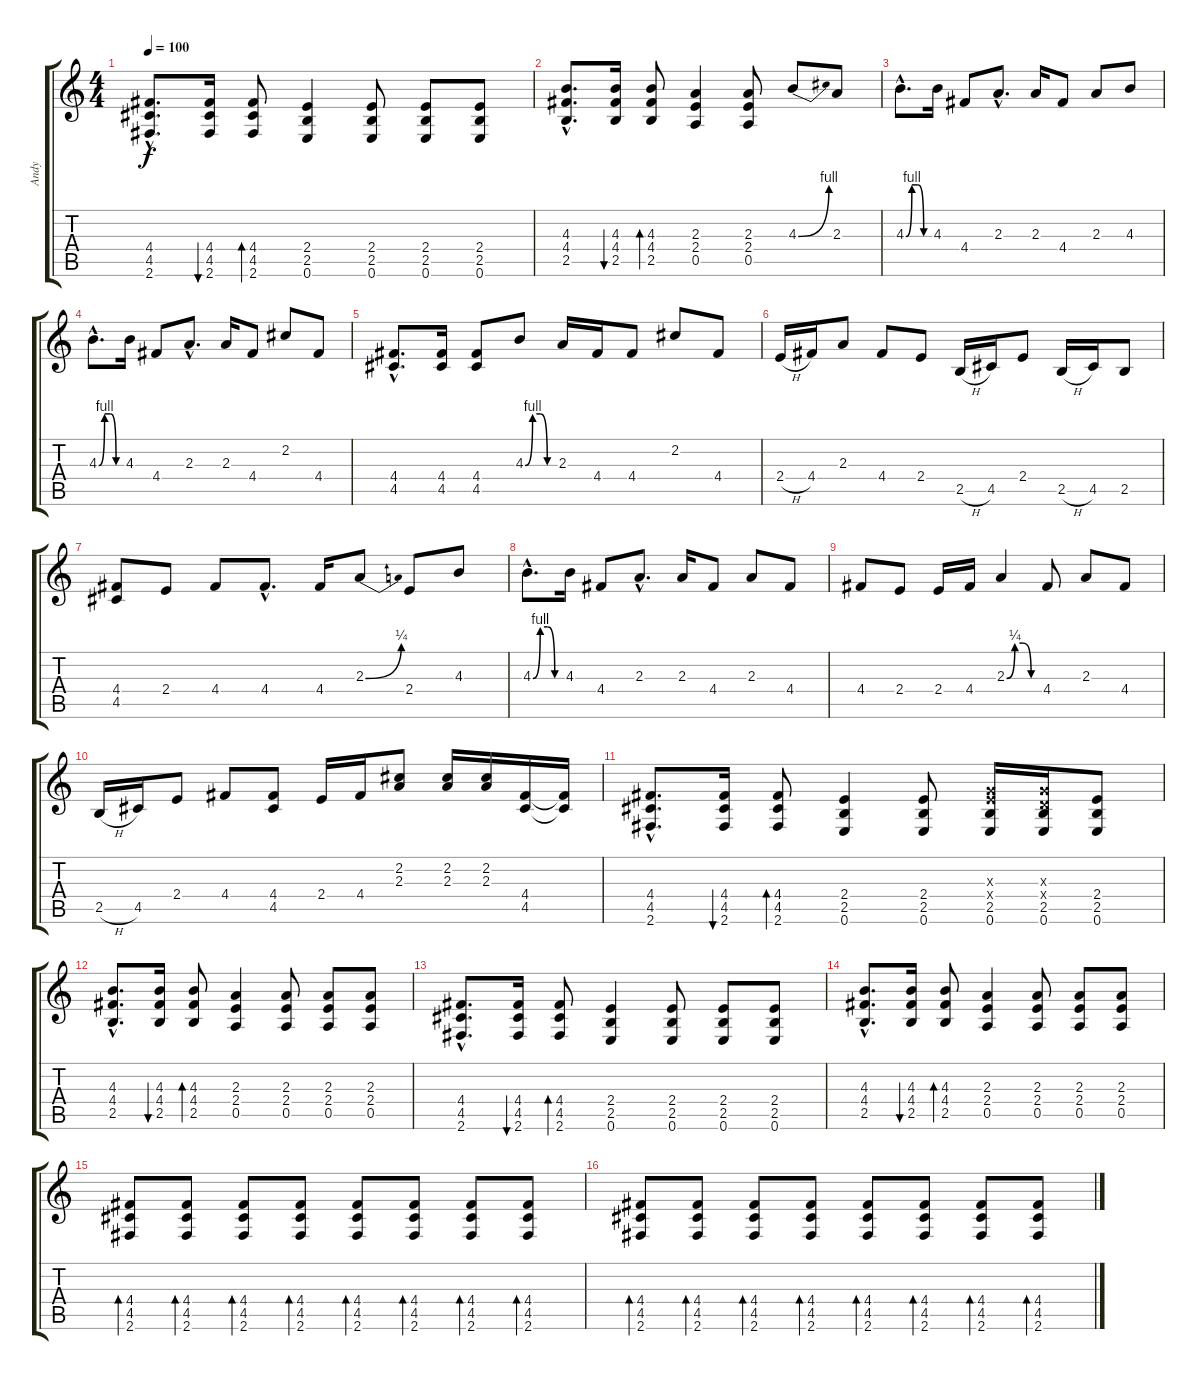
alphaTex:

\track ("Andy" "Andy") {instrument distortionguitar}
\staff {score tabs}
\tuning (E4 B3 G3 D3 A2 E2) {hide}
\ts (4 4)
\tempo 100
\clef g2
\ks c
(4.4{hac} 4.5{hac} 2.6{hac}).8{d dy f} (4.4 4.5 2.6).16{bu 60} (4.4 4.5 2.6).8{bd 60} (2.4 2.5 0.6).4 (2.4 2.5 0.6).8 (2.4 2.5 0.6).8 (2.4 2.5 0.6).8 |
(4.3{hac} 4.4{hac} 2.5{hac}).8{d} (4.3 4.4 2.5).16{bu 60} (4.3 4.4 2.5).8{bd 60} (2.3 2.4 0.5).4 (2.3 2.4 0.5).8 4.3{be (bend 0 0 60 4)}.8 2.3.8 |
4.3{be (custom 0 0 15 4 30 4 45 0 60 0) hac}.8{d} 4.3.16 4.4.8 2.3{hac}.8{d} 2.3.16 4.4.8 2.3.8 4.3.8 |
4.3{be (custom 0 0 15 4 30 4 45 0 60 0) hac}.8{d} 4.3.16 4.4.8 2.3{hac}.8{d} 2.3.16 4.4.8 2.2.8 4.4.8 |
(4.4{hac} 4.5{hac}).8{d} (4.4 4.5).16 (4.4 4.5).8 4.3{be (custom 0 0 15 4 30 4 45 0 60 0)}.8 2.3.16 4.4.16 4.4.8 2.2.8 4.4.8 |
2.4{h}.16 4.4.16 2.3.8 4.4.8 2.4.8 2.5{h}.16 4.5.16 2.4.8 2.5{h}.16 4.5.16 2.5.8 |
(4.4 4.5).8 2.4.8 4.4.8 4.4{hac}.8{d} 4.4.16 2.3{be (bend 0 0 60 1)}.8 2.4.8 4.3.8 |
4.3{be (custom 0 0 15 4 30 4 45 0 60 0) hac}.8{d} 4.3.16 4.4.8 2.3{hac}.8{d} 2.3.16 4.4.8 2.3.8 4.4.8 |
4.4.8 2.4.8 2.4.16 4.4.16 2.3{be (custom 0 0 15 1 30 1 45 0 60 0)}.4 4.4.8 2.3.8 4.4.8 |
2.5{h}.16 4.5.16 2.4.8 4.4.8 (4.4 4.5).8 2.4.16 4.4.16 (2.2 2.3).8 (2.2 2.3).16 (2.2 2.3).16 (4.4 4.5).16 (4.4{t} 4.5{t}).16 |
(4.4{hac} 4.5{hac} 2.6{hac}).8{d} (4.4 4.5 2.6).16{bu 60} (4.4 4.5 2.6).8{bd 60} (2.4 2.5 0.6).4 (2.4 2.5 0.6).8 (0.3{x} 2.4{x} 2.5 0.6).16 (0.3{x} 0.4{x} 2.5 0.6).16 (2.4 2.5 0.6).8 |
(4.3{hac} 4.4{hac} 2.5{hac}).8{d} (4.3 4.4 2.5).16{bu 60} (4.3 4.4 2.5).8{bd 60} (2.3 2.4 0.5).4 (2.3 2.4 0.5).8 (2.3 2.4 0.5).8 (2.3 2.4 0.5).8 |
(4.4{hac} 4.5{hac} 2.6{hac}).8{d} (4.4 4.5 2.6).16{bu 60} (4.4 4.5 2.6).8{bd 60} (2.4 2.5 0.6).4 (2.4 2.5 0.6).8 (2.4 2.5 0.6).8 (2.4 2.5 0.6).8 |
(4.3{hac} 4.4{hac} 2.5{hac}).8{d} (4.3 4.4 2.5).16{bu 60} (4.3 4.4 2.5).8{bd 60} (2.3 2.4 0.5).4 (2.3 2.4 0.5).8 (2.3 2.4 0.5).8 (2.3 2.4 0.5).8 |
(4.4 4.5 2.6).8{bd 60} (4.4 4.5 2.6).8{bd 60} (4.4 4.5 2.6).8{bd 60} (4.4 4.5 2.6).8{bd 60} (4.4 4.5 2.6).8{bd 60} (4.4 4.5 2.6).8{bd 60} (4.4 4.5 2.6).8{bd 60} (4.4 4.5 2.6).8{bd 60} |
(4.4 4.5 2.6).8{bd 60} (4.4 4.5 2.6).8{bd 60} (4.4 4.5 2.6).8{bd 60} (4.4 4.5 2.6).8{bd 60} (4.4 4.5 2.6).8{bd 60} (4.4 4.5 2.6).8{bd 60} (4.4 4.5 2.6).8{bd 60} (4.4 4.5 2.6).8{bd 60}
